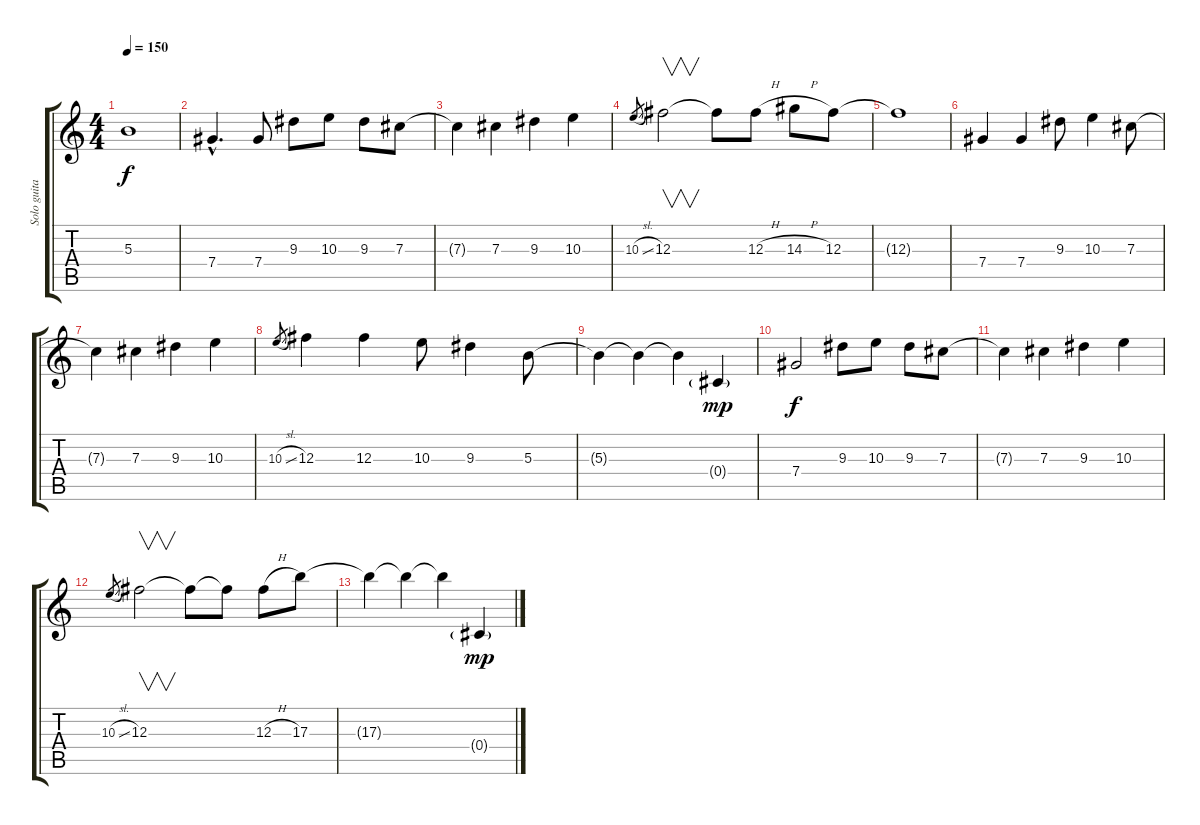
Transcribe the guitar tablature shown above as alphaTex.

\track ("Solo guitar " "Solo guita") {instrument overdrivenguitar}
\staff {score tabs}
\tuning (Eb4 Bb3 Gb3 Db3 Ab2 Eb2) {hide}
\ts (4 4)
\tempo 150
\clef g2
\ks c
5.3{t}.1{dy f} |
7.4{hac}.4{d volume 16} 7.4.8 9.3.8 10.3.8 9.3.8 7.3.8 |
7.3{t}.4 7.3.4 9.3.4 10.3.4 |
10.3{sl}.8{gr} 12.3.2{v} 12.3{t}.8 12.3{h}.8 14.3{h}.8 12.3.8 |
12.3{t}.1 |
7.4.4{volume 16} 7.4.4 9.3.8 10.3.4 7.3.8 |
7.3{t}.4 7.3.4 9.3.4 10.3.4 |
10.3{sl}.8{gr} 12.3.4 12.3.4 10.3.8 9.3.4 5.3.8 |
5.3{t}.4 5.3{t}.4 5.3{t}.4 0.4{g}.4{dy mp} |
7.4.2{dy f volume 16} 9.3.8 10.3.8 9.3.8 7.3.8 |
7.3{t}.4 7.3.4 9.3.4 10.3.4 |
10.3{sl}.8{gr} 12.3.2{v} 12.3{t}.8 12.3{t}.8 12.3{h}.8 17.3.8 |
17.3{t}.4 17.3{t}.4 17.3{t}.4 0.4{g}.4{dy mp}
